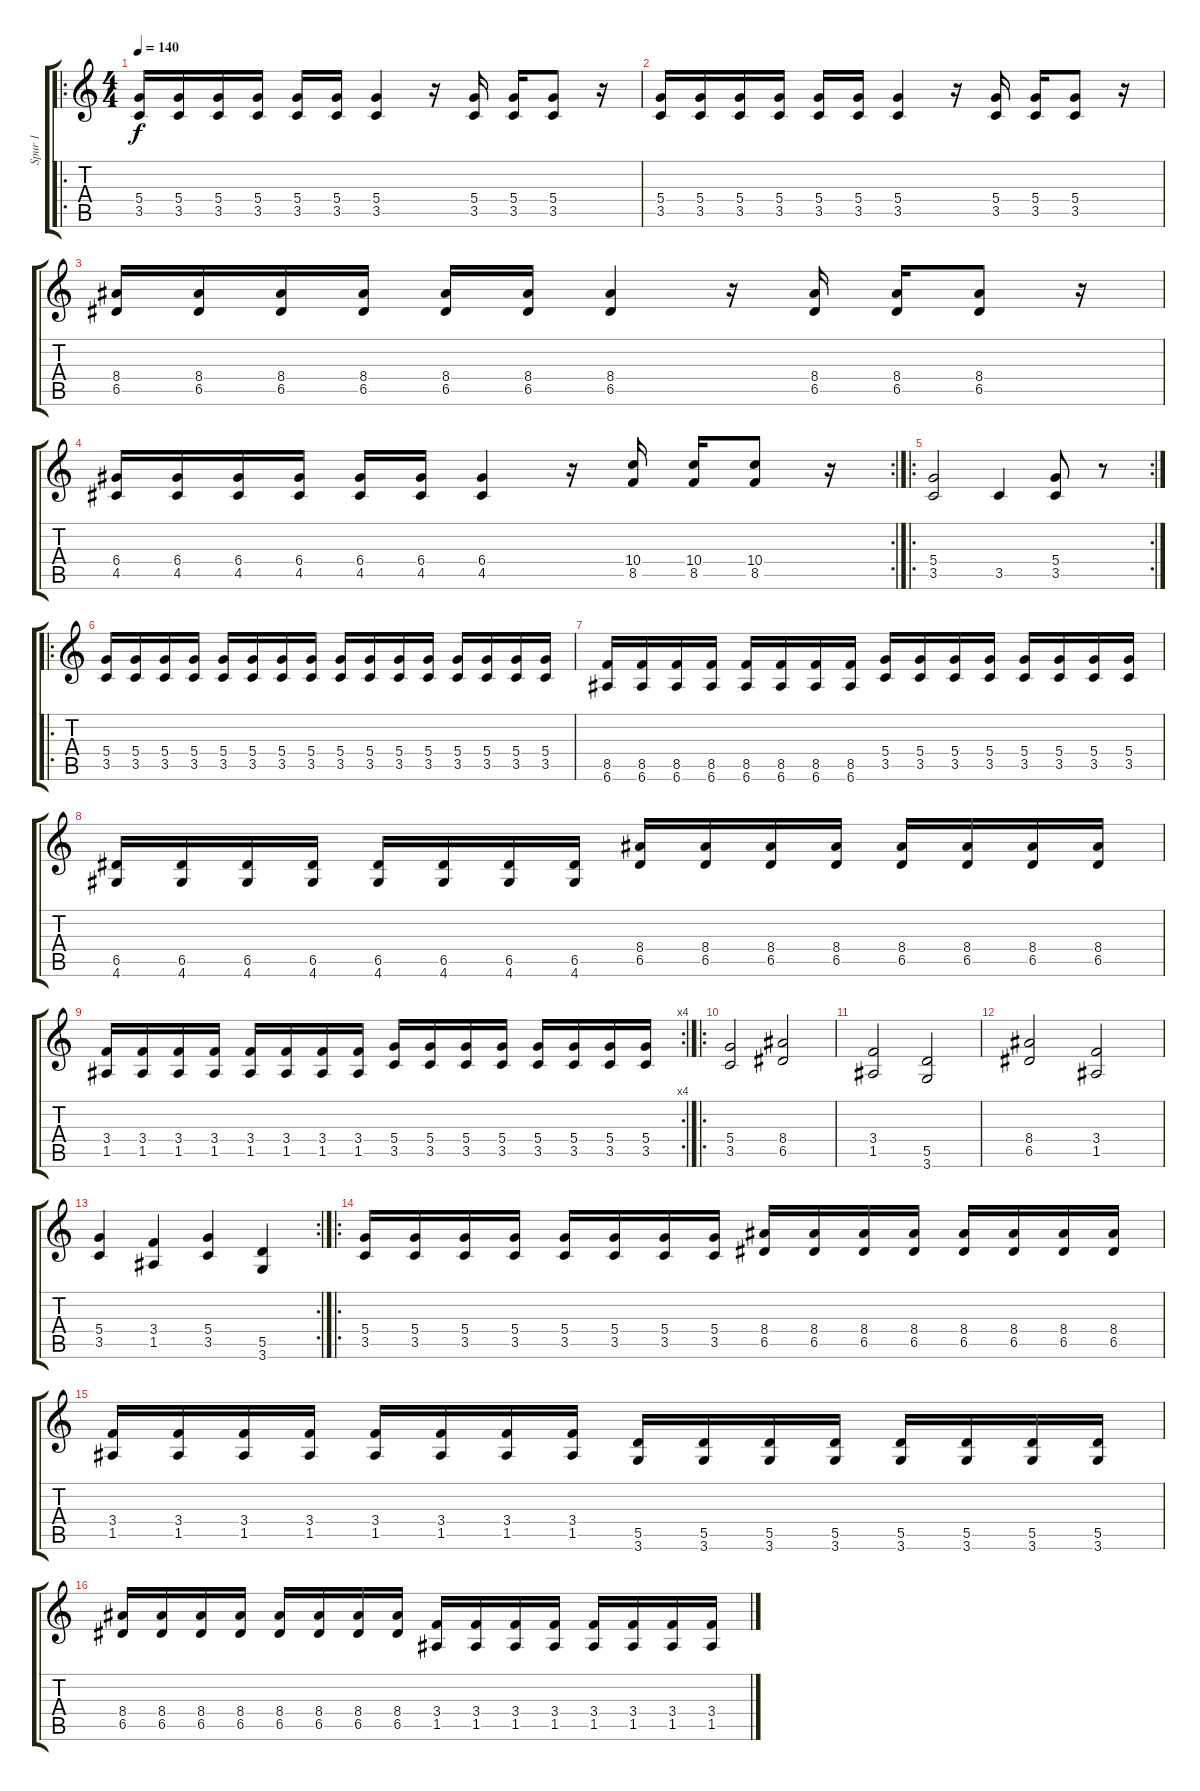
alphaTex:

\track ("Spur 1" "Spur 1") {instrument distortionguitar}
\staff {score tabs}
\tuning (E4 B3 G3 D3 A2 E2) {hide}
\ro
\ts (4 4)
\tempo 140
\clef g2
\ks c
(5.4 3.5).16{dy f instrument distortionguitar} (5.4 3.5).16 (5.4 3.5).16 (5.4 3.5).16 (5.4 3.5).16 (5.4 3.5).16 (5.4 3.5).4 r.16 (5.4 3.5).16 (5.4 3.5).16 (5.4 3.5).8 r.16 |
(5.4 3.5).16 (5.4 3.5).16 (5.4 3.5).16 (5.4 3.5).16 (5.4 3.5).16 (5.4 3.5).16 (5.4 3.5).4 r.16 (5.4 3.5).16 (5.4 3.5).16 (5.4 3.5).8 r.16 |
(8.4 6.5).16 (8.4 6.5).16 (8.4 6.5).16 (8.4 6.5).16 (8.4 6.5).16 (8.4 6.5).16 (8.4 6.5).4 r.16 (8.4 6.5).16 (8.4 6.5).16 (8.4 6.5).8 r.16 |
\rc 2
(6.4 4.5).16 (6.4 4.5).16 (6.4 4.5).16 (6.4 4.5).16 (6.4 4.5).16 (6.4 4.5).16 (6.4 4.5).4 r.16 (10.4 8.5).16 (10.4 8.5).16 (10.4 8.5).8 r.16 |
\ro
\rc 2
(5.4 3.5).2 3.5.4 (5.4 3.5).8 r.8 |
\ro
(5.4 3.5).16 (5.4 3.5).16 (5.4 3.5).16 (5.4 3.5).16 (5.4 3.5).16 (5.4 3.5).16 (5.4 3.5).16 (5.4 3.5).16 (5.4 3.5).16 (5.4 3.5).16 (5.4 3.5).16 (5.4 3.5).16 (5.4 3.5).16 (5.4 3.5).16 (5.4 3.5).16 (5.4 3.5).16 |
(8.5 6.6).16 (8.5 6.6).16 (8.5 6.6).16 (8.5 6.6).16 (8.5 6.6).16 (8.5 6.6).16 (8.5 6.6).16 (8.5 6.6).16 (5.4 3.5).16 (5.4 3.5).16 (5.4 3.5).16 (5.4 3.5).16 (5.4 3.5).16 (5.4 3.5).16 (5.4 3.5).16 (5.4 3.5).16 |
(6.5 4.6).16 (6.5 4.6).16 (6.5 4.6).16 (6.5 4.6).16 (6.5 4.6).16 (6.5 4.6).16 (6.5 4.6).16 (6.5 4.6).16 (8.4 6.5).16 (8.4 6.5).16 (8.4 6.5).16 (8.4 6.5).16 (8.4 6.5).16 (8.4 6.5).16 (8.4 6.5).16 (8.4 6.5).16 |
\rc 4
(3.4 1.5).16 (3.4 1.5).16 (3.4 1.5).16 (3.4 1.5).16 (3.4 1.5).16 (3.4 1.5).16 (3.4 1.5).16 (3.4 1.5).16 (5.4 3.5).16 (5.4 3.5).16 (5.4 3.5).16 (5.4 3.5).16 (5.4 3.5).16 (5.4 3.5).16 (5.4 3.5).16 (5.4 3.5).16 |
\ro
(5.4 3.5).2 (8.4 6.5).2 |
(3.4 1.5).2 (5.5 3.6).2 |
(8.4 6.5).2 (3.4 1.5).2 |
\rc 2
(5.4 3.5).4 (3.4 1.5).4 (5.4 3.5).4 (5.5 3.6).4 |
\ro
(5.4 3.5).16 (5.4 3.5).16 (5.4 3.5).16 (5.4 3.5).16 (5.4 3.5).16 (5.4 3.5).16 (5.4 3.5).16 (5.4 3.5).16 (8.4 6.5).16 (8.4 6.5).16 (8.4 6.5).16 (8.4 6.5).16 (8.4 6.5).16 (8.4 6.5).16 (8.4 6.5).16 (8.4 6.5).16 |
(3.4 1.5).16 (3.4 1.5).16 (3.4 1.5).16 (3.4 1.5).16 (3.4 1.5).16 (3.4 1.5).16 (3.4 1.5).16 (3.4 1.5).16 (5.5 3.6).16 (5.5 3.6).16 (5.5 3.6).16 (5.5 3.6).16 (5.5 3.6).16 (5.5 3.6).16 (5.5 3.6).16 (5.5 3.6).16 |
(8.4 6.5).16 (8.4 6.5).16 (8.4 6.5).16 (8.4 6.5).16 (8.4 6.5).16 (8.4 6.5).16 (8.4 6.5).16 (8.4 6.5).16 (3.4 1.5).16 (3.4 1.5).16 (3.4 1.5).16 (3.4 1.5).16 (3.4 1.5).16 (3.4 1.5).16 (3.4 1.5).16 (3.4 1.5).16
